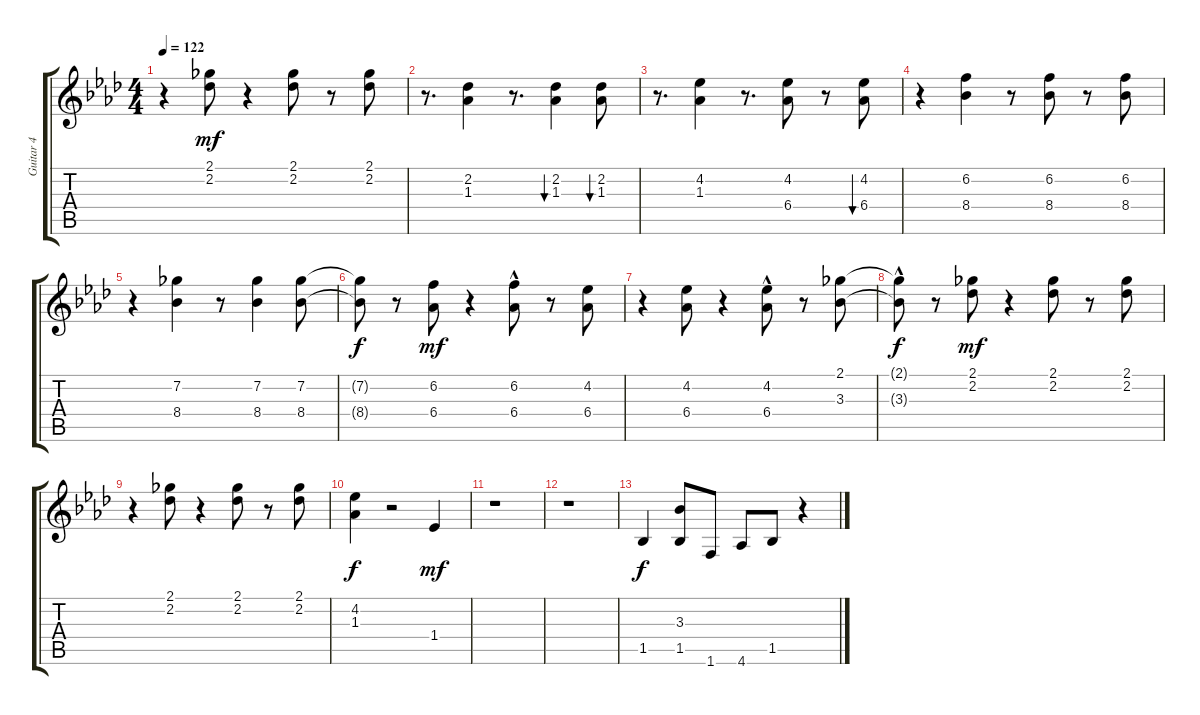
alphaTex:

\track ("Guitar 4" "Guitar 4") {instrument distortionguitar}
\staff {score tabs}
\tuning (E4 B3 G3 D3 A2 E2) {hide}
\ts (4 4)
\tempo 122
\clef g2
\ks ab
r.4{dy mf} (2.1 2.2).8 r.4 (2.1 2.2).8 r.8 (2.1 2.2).8 |
r.8{d} (2.2 1.3).4 r.8{d} (2.2 1.3).4{bu 120} (2.2 1.3).8{bu 120} |
r.8{d} (4.2 1.3).4 r.8{d} (4.2 6.4).8 r.8 (4.2 6.4).8{bu 120} |
r.4 (6.2 8.4).4 r.8 (6.2 8.4).8 r.8 (6.2 8.4).8 |
r.4 (7.2 8.4).4 r.8 (7.2 8.4).4 (7.2 8.4).8 |
(7.2{t} 8.4{t}).8{dy f} r.8 (6.2 6.4).8{dy mf} r.4 (6.2{hac} 6.4).8 r.8 (4.2 6.4).8 |
r.4 (4.2 6.4).8 r.4 (4.2{hac} 6.4).8 r.8 (2.1 3.3).8 |
(2.1{hac t} 3.3{t}).8{dy f} r.8 (2.1 2.2).8{dy mf} r.4 (2.1 2.2).8 r.8 (2.1 2.2).8 |
r.4 (2.1 2.2).8 r.4 (2.1 2.2).8 r.8 (2.1 2.2).8 |
(4.2 1.3).4{dy f} r.2 1.4.4{dy mf} |
r.1 |
r.1 |
1.5.4{dy f} (3.3 1.5).8 1.6.8 4.6.8 1.5.8 r.4
